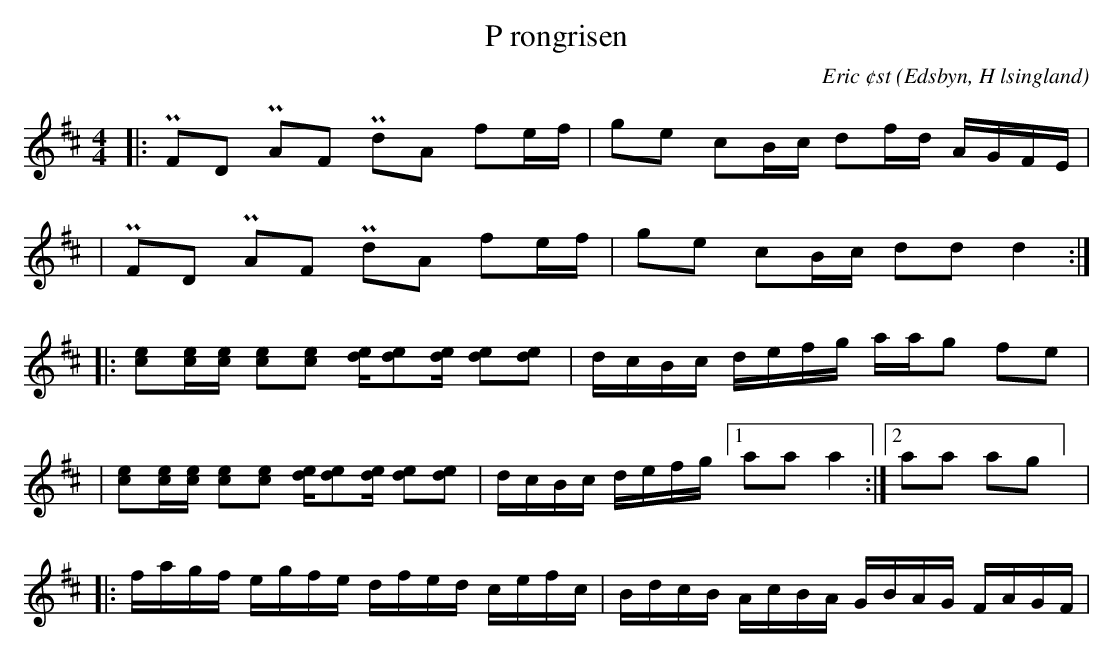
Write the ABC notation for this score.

X:1
T:P rongrisen
O:Edsbyn, H lsingland
M:4/4
L:1/16
C: Eric ¢st
K:D
|: +uppermordent+F2D2 +uppermordent+A2F2 +uppermordent+d2A2 f2ef | g2e2 c2Bc d2fd AGFE |
| +uppermordent+F2D2 +uppermordent+A2F2 +uppermordent+d2A2 f2ef | g2e2 c2Bc d2d2 d4 :|
|: [c2e2][ce][ce] [c2e2][c2e2] [de][d2e2][de] [d2e2][d2e2] | dcBc defg aag2 f2e2 |
| [c2e2][ce][ce] [c2e2][c2e2] [de][d2e2][de] [d2e2][d2e2] | dcBc defg [1 a2a2 a4 :| [2 a2a2 a2g2] |
|: fagf egfe dfed cefc | BdcB AcBA GBAG FAGF |
